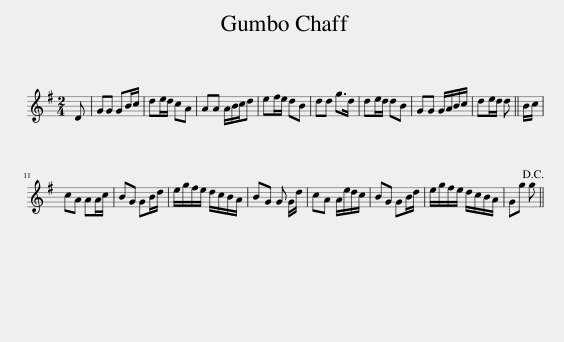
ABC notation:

X:1
L:1/8
M:2/4
I:linebreak $
K:G
V:1 treble
V:1
 D | GG GB/c/ | de/d/ cA | AA A/B/c/d | ef/e/ dB | %5
 dd g>d | de/d/ dB | GG G/A/B/c/ | de/d/ d || B/c/ |$ %10
 cA AA/c/ | BG GB/d/ | e/g/f/e/ d/c/B/A/ | BG G G/d/ | cA A/e/d/c/ | %15
 BG GB/d/ | e/g/f/e/ d/c/B/A/ | Gg g!D.C.! || %18
